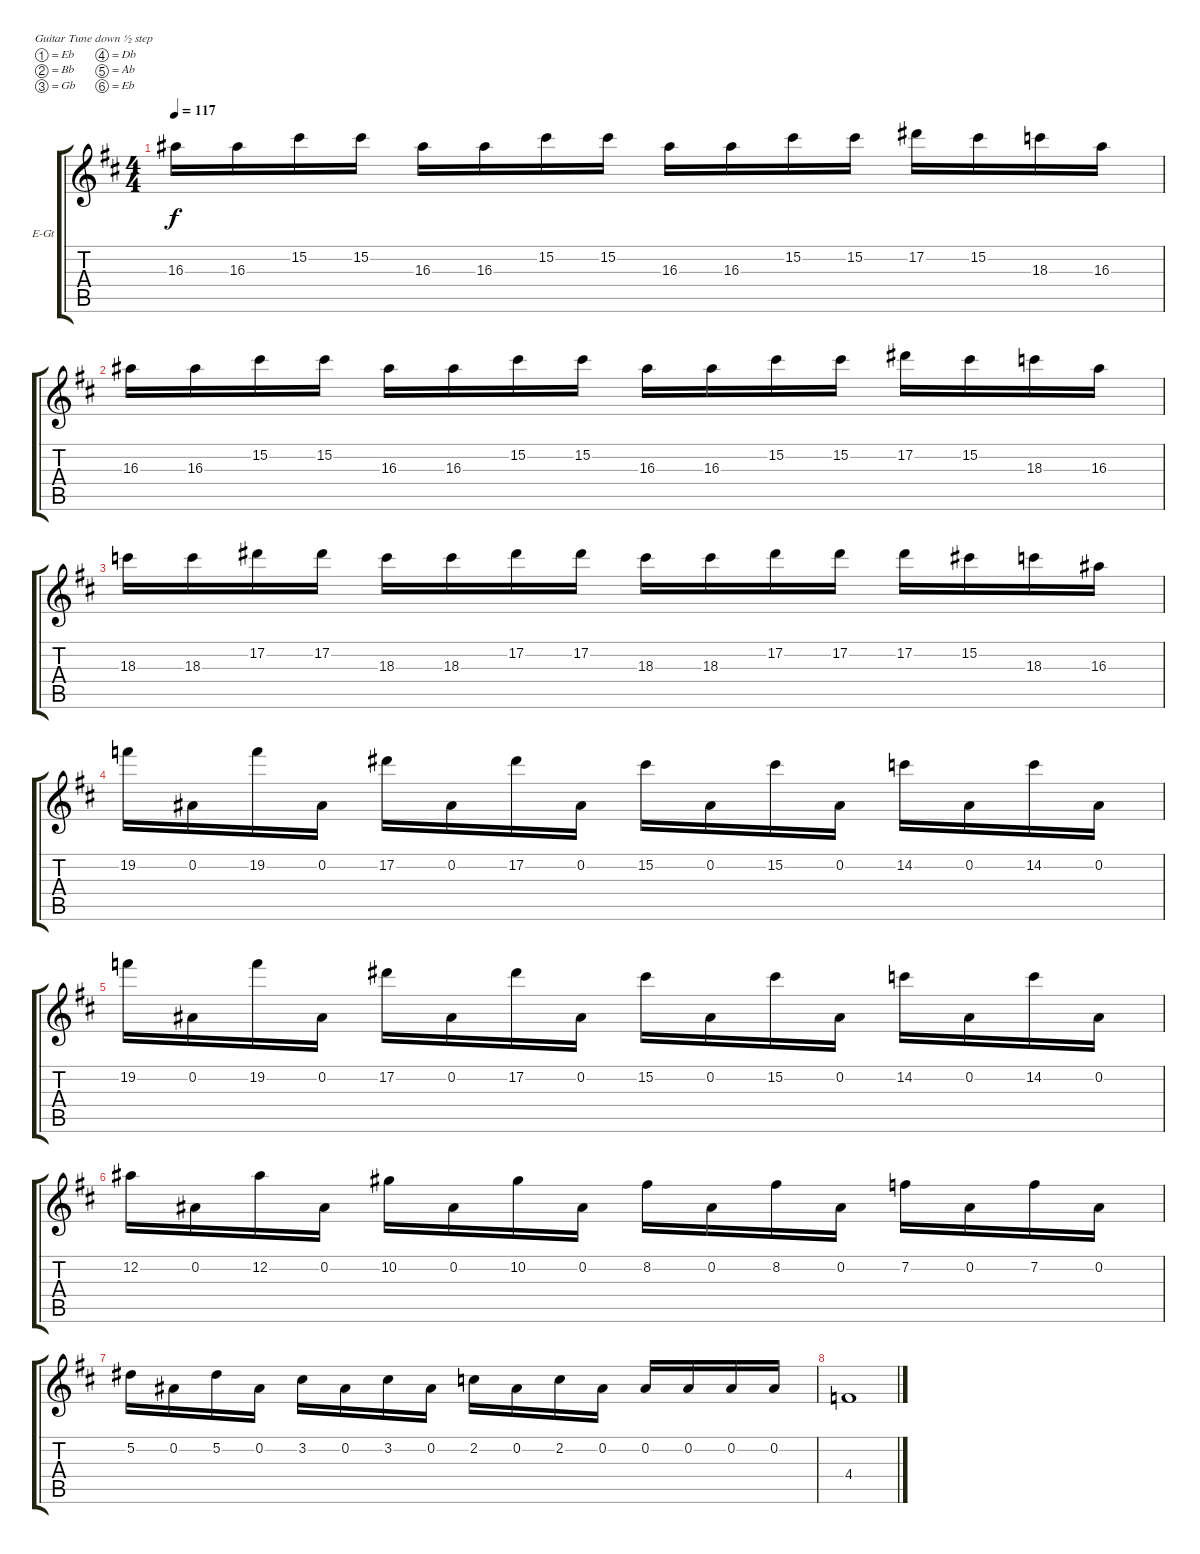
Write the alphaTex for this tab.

\bracketExtendMode groupsimilarinstruments
\firstSystemTrackNameOrientation horizontal
\otherSystemsTrackNameOrientation horizontal
\track ("Гитара 2" "E-Gt") {instrument distortionguitar}
\staff {score tabs}
\tuning (Eb4 Bb3 Gb3 Db3 Ab2 Eb2)
\ts (4 4)
\tempo 117
\clef g2
\ks bminor
16.3.16{dy f} 16.3.16 15.2.16 15.2.16 16.3.16 16.3.16 15.2.16 15.2.16 16.3.16 16.3.16 15.2.16 15.2.16 17.2.16 15.2.16 18.3.16 16.3.16 |
16.3.16 16.3.16 15.2.16 15.2.16 16.3.16 16.3.16 15.2.16 15.2.16 16.3.16 16.3.16 15.2.16 15.2.16 17.2.16 15.2.16 18.3.16 16.3.16 |
18.3.16 18.3.16 17.2.16 17.2.16 18.3.16 18.3.16 17.2.16 17.2.16 18.3.16 18.3.16 17.2.16 17.2.16 17.2.16 15.2.16 18.3.16 16.3.16 |
19.2.16 0.2.16 19.2.16 0.2.16 17.2.16 0.2.16 17.2.16 0.2.16 15.2.16 0.2.16 15.2.16 0.2.16 14.2.16 0.2.16 14.2.16 0.2.16 |
19.2.16 0.2.16 19.2.16 0.2.16 17.2.16 0.2.16 17.2.16 0.2.16 15.2.16 0.2.16 15.2.16 0.2.16 14.2.16 0.2.16 14.2.16 0.2.16 |
12.2.16 0.2.16 12.2.16 0.2.16 10.2.16 0.2.16 10.2.16 0.2.16 8.2.16 0.2.16 8.2.16 0.2.16 7.2.16 0.2.16 7.2.16 0.2.16 |
5.2.16 0.2.16 5.2.16 0.2.16 3.2.16 0.2.16 3.2.16 0.2.16 2.2.16 0.2.16 2.2.16 0.2.16 0.2.16 0.2.16 0.2.16 0.2.16 |
4.4.1
